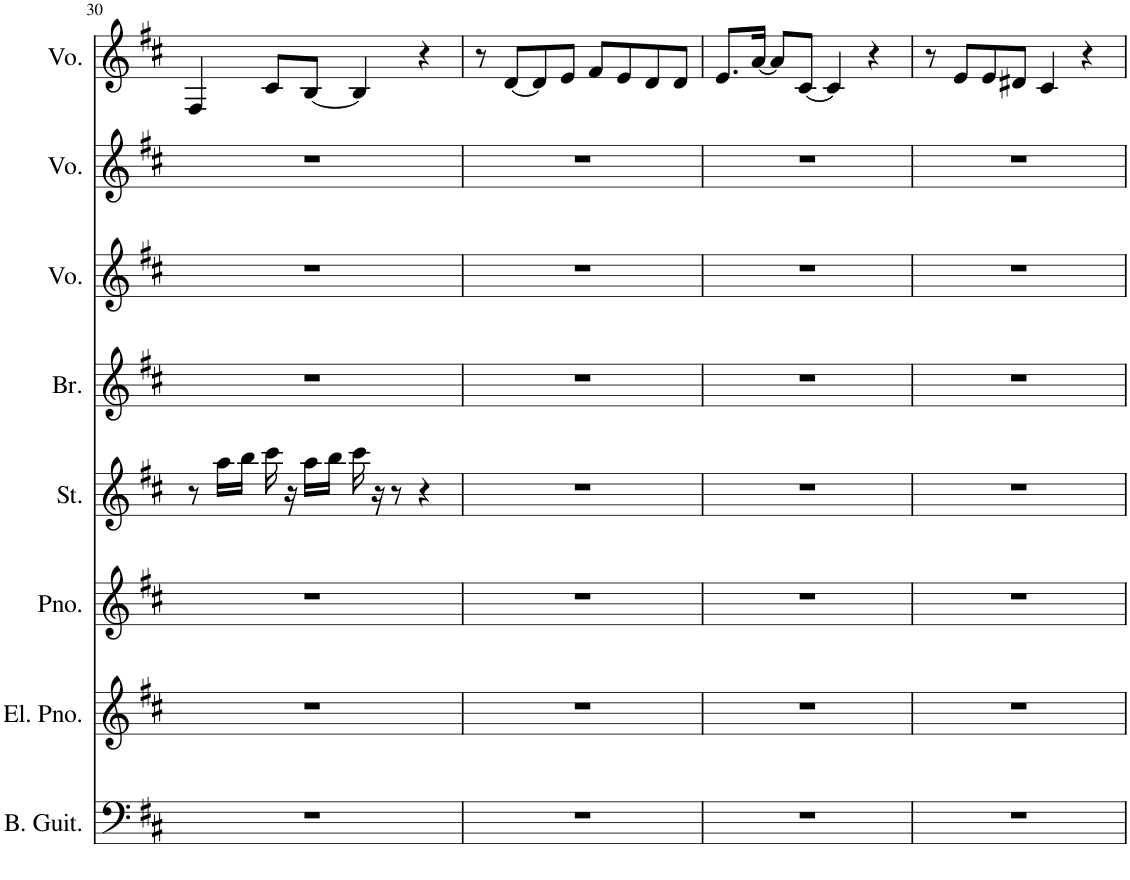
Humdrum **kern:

**kern	**kern	**kern	**kern	**kern	**kern	**kern	**kern
*part8	*part7	*part6	*part5	*part4	*part3	*part2	*part1
*staff8	*staff7	*staff6	*staff5	*staff4	*staff3	*staff2	*staff1
*I"ベース	*I"エレクトリックピアノ	*I"ピアノ	*I"ストリングス	*I"金管楽器	*I"ボーカル	*I"ボーカル	*I"ボーカル
!!LO:PB:g=z
*clefF4	*clefG2	*clefG2	*clefG2	*clefG2	*clefG2	*clefG2	*clefG2
*Trd7c12	*	*	*	*	*Trd5c9	*Trd5c9	*Trd5c9
*k[f#c#]	*k[f#c#]	*k[f#c#]	*k[f#c#]	*k[f#c#]	*k[f#c#]	*k[f#c#]	*k[f#c#]
*M4/4	*M4/4	*M4/4	*M4/4	*M4/4	*M4/4	*M4/4	*M4/4
=30	=30	=30	=30	=30	=30	=30	=30
1r	1r	1r	8r	1r	1r	1r	4F#/
.	.	.	16aa\LL	.	.	.	.
.	.	.	16bb\JJ	.	.	.	.
.	.	.	16ccc#\	.	.	.	8c#/L
.	.	.	16r	.	.	.	.
.	.	.	16aa\LL	.	.	.	[8B/J
.	.	.	16bb\JJ	.	.	.	.
.	.	.	16ccc#\	.	.	.	4B/]
.	.	.	16r	.	.	.	.
.	.	.	8r	.	.	.	.
.	.	.	4r	.	.	.	4r
=31	=31	=31	=31	=31	=31	=31	=31
1r	1r	1r	1r	1r	1r	1r	8r
.	.	.	.	.	.	.	[8d/L
.	.	.	.	.	.	.	8d/]
.	.	.	.	.	.	.	8e/J
.	.	.	.	.	.	.	8f#/L
.	.	.	.	.	.	.	8e/
.	.	.	.	.	.	.	8d/
.	.	.	.	.	.	.	8d/J
=32	=32	=32	=32	=32	=32	=32	=32
1r	1r	1r	1r	1r	1r	1r	8.e/L
.	.	.	.	.	.	.	[16a/Jk
.	.	.	.	.	.	.	8a/L]
.	.	.	.	.	.	.	[8c#/J
.	.	.	.	.	.	.	4c#/]
.	.	.	.	.	.	.	4r
=33	=33	=33	=33	=33	=33	=33	=33
1r	1r	1r	1r	1r	1r	1r	8r
.	.	.	.	.	.	.	8e/L
.	.	.	.	.	.	.	8e/
.	.	.	.	.	.	.	8d#X/J
.	.	.	.	.	.	.	4c#/
.	.	.	.	.	.	.	4r
=	=	=	=	=	=	=	=
*-	*-	*-	*-	*-	*-	*-	*-
